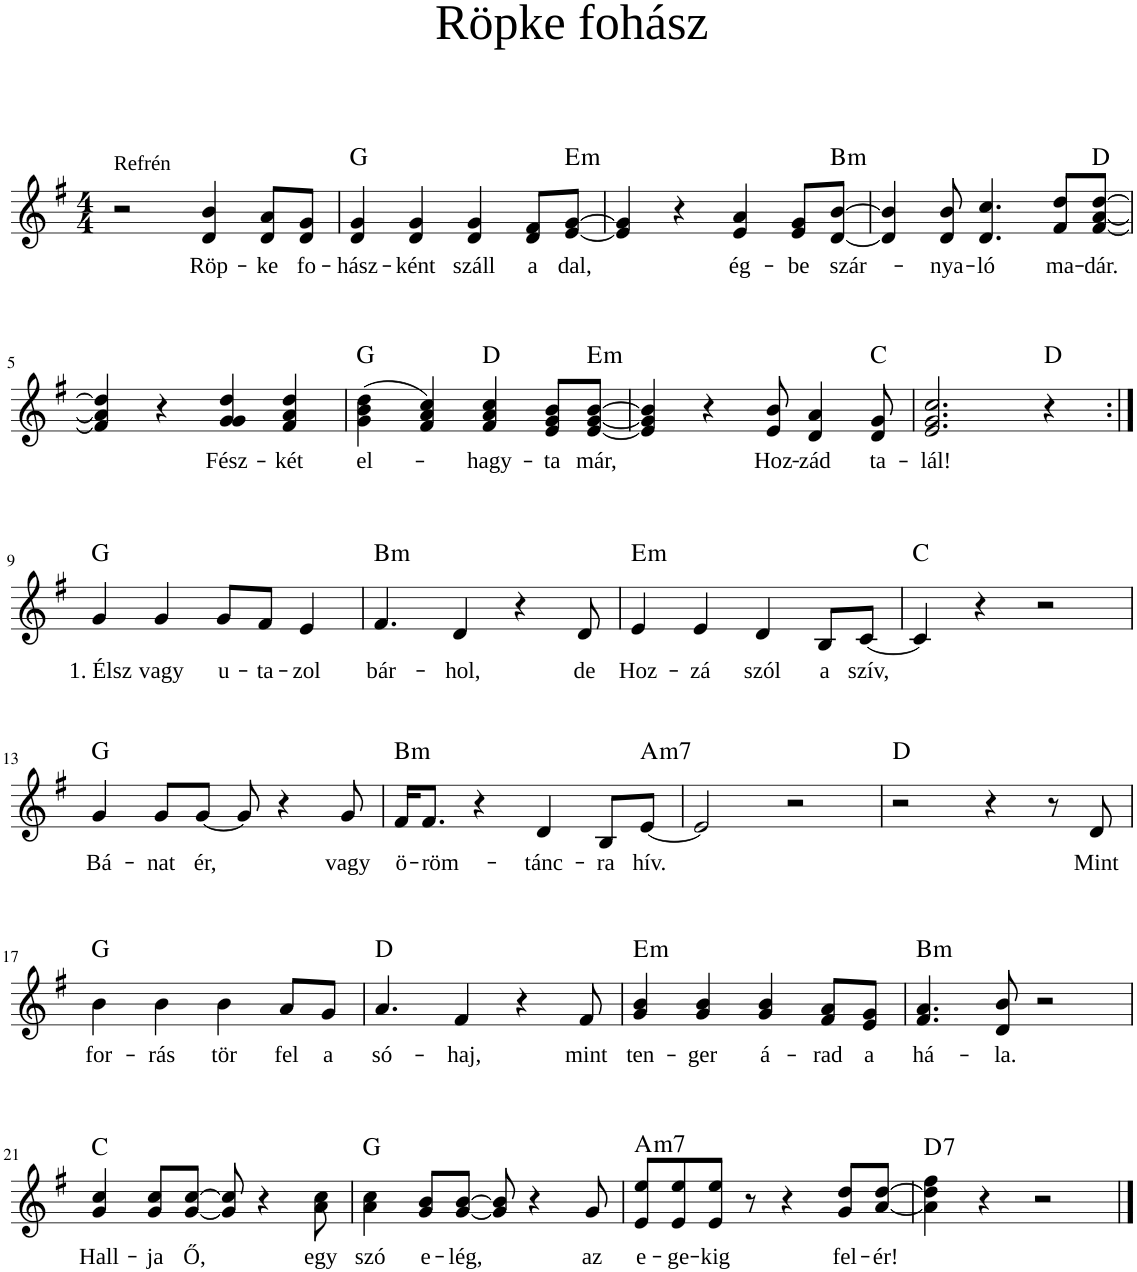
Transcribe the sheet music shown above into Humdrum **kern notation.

**kern	**text	**harte
*part1	*part1	*part1
*staff1	*staff1	*
*I"Voice	*	*
*clefG2	*	*
*k[f#]	*	*
*M4/4	*	*
=1	=1	=1
!LO:TX:a:t=Refrén	!	!
2r	.	.
!	!LO:LY:b	!
4d/ 4b/	Röp-	.
!	!LO:LY:b	!
8d/ 8a/L	-ke	.
!	!LO:LY:b	!
8d/ 8g/J	fo-	.
=2	=2	=2
!	!LO:LY:b	!LO:H:kt=N.C.
4d/ 4g/	-hász-	N
!	!LO:LY:b	!
4d/ 4g/	-ként	.
!	!LO:LY:b	!
4d/ 4g/	száll	.
!	!LO:LY:b	!
8d/ 8f#/L	a	.
!	!LO:LY:b	!LO:H:kt=m
[8e/ [8g/J	dal,	E:min
=3	=3	=3
4e/] 4g/]	.	.
4r	.	.
!	!LO:LY:b	!
4e/ 4a/	ég-	.
!	!LO:LY:b	!
8e/ 8g/L	-be	.
!	!LO:LY:b	!LO:H:kt=m
[8d/ [8b/J	szár-	B:min
=4	=4	=4
4d/] 4b/]	.	.
!	!LO:LY:b	!
8d/ 8b/	-nya-	.
!	!LO:LY:b	!
4.d/ 4.cc/	-ló	.
!	!LO:LY:b	!
8f#/ 8dd/L	ma-	.
!	!LO:LY:b	!LO:H:kt=N.C.
[8f#/ [8a/ [8dd/J	-dár.	N
!!LO:LB:g=z
=5	=5	=5
4f#/] 4a/] 4dd/]	.	.
4r	.	.
!	!LO:LY:b	!
4g/ 4g/ 4dd/	Fész-	.
!	!LO:LY:b	!
4f#/ 4a/ 4dd/	-két	.
=6	=6	=6
!	!LO:LY:b	!LO:H:kt=N.C.
(4g\ 4b\ 4dd\	el-	N
4f#/ 4a/ 4cc/)	.	.
!	!LO:LY:b	!LO:H:kt=N.C.
4f#/ 4a/ 4cc/	-hagy-	N
!	!LO:LY:b	!
8e/ 8g/ 8b/L	-ta	.
!	!LO:LY:b	!LO:H:kt=m
[8e/ [8g/ [8b/J	már,	E:min
=7	=7	=7
4e/] 4g/] 4b/]	.	.
4r	.	.
!	!LO:LY:b	!
8e/ 8b/	Hoz-	.
!	!LO:LY:b	!
4d/ 4a/	-zád	.
!	!LO:LY:b	!LO:H:kt=N.C.
8d/ 8g/	ta-	N
=8	=8	=8
!	!LO:LY:b	!
2.e/ 2.g/ 2.cc/	-lál!	.
!	!	!LO:H:kt=N.C.
4r	.	N
!!LO:LB:g=z
=9:|!	=9:|!	=9:|!
!	!LO:LY:b	!LO:H:kt=N.C.
4g/	1. Élsz	N
!	!LO:LY:b	!
4g/	vagy	.
!	!LO:LY:b	!
8g/L	u-	.
!	!LO:LY:b	!
8f#/J	-ta-	.
!	!LO:LY:b	!
4e/	-zol	.
=10	=10	=10
!	!LO:LY:b	!LO:H:kt=m
4.f#/	bár-	B:min
!	!LO:LY:b	!
4d/	-hol,	.
4r	.	.
!	!LO:LY:b	!
8d/	de	.
=11	=11	=11
!	!LO:LY:b	!LO:H:kt=m
4e/	Hoz-	E:min
!	!LO:LY:b	!
4e/	-zá	.
!	!LO:LY:b	!
4d/	szól	.
!	!LO:LY:b	!
8B/L	a	.
!	!LO:LY:b	!
[8c/J	szív,	.
=12	=12	=12
!	!	!LO:H:kt=N.C.
4c/]	.	N
4r	.	.
2r	.	.
!!LO:LB:g=z
=13	=13	=13
!	!LO:LY:b	!LO:H:kt=N.C.
4g/	Bá-	N
!	!LO:LY:b	!
8g/L	-nat	.
!	!LO:LY:b	!
[8g/J	ér,	.
8g/]	.	.
4r	.	.
!	!LO:LY:b	!
8g/	vagy	.
=14	=14	=14
!	!LO:LY:b	!LO:H:kt=m
16f#/KL	ö-	B:min
!	!LO:LY:b	!
8.f#/J	-röm-	.
4r	.	.
!	!LO:LY:b	!
4d/	-tánc-	.
!	!LO:LY:b	!
8B/L	-ra	.
!	!LO:LY:b	!LO:H:kt=m7
[8e/J	hív.	A:min7
=15	=15	=15
2e/]	.	.
2r	.	.
=16	=16	=16
!	!	!LO:H:kt=N.C.
2r	.	N
4r	.	.
8r	.	.
!	!LO:LY:b	!
8d/	Mint	.
!!LO:LB:g=z
=17	=17	=17
!	!LO:LY:b	!LO:H:kt=N.C.
4b\	for-	N
!	!LO:LY:b	!
4b\	-rás	.
!	!LO:LY:b	!
4b\	tör	.
!	!LO:LY:b	!
8a/L	fel	.
!	!LO:LY:b	!
8g/J	a	.
=18	=18	=18
!	!LO:LY:b	!LO:H:kt=N.C.
4.a/	só-	N
!	!LO:LY:b	!
4f#/	-haj,	.
4r	.	.
!	!LO:LY:b	!
8f#/	mint	.
=19	=19	=19
!	!LO:LY:b	!LO:H:kt=m
4g/ 4b/	ten-	E:min
!	!LO:LY:b	!
4g/ 4b/	-ger	.
!	!LO:LY:b	!
4g/ 4b/	á-	.
!	!LO:LY:b	!
8f#/ 8a/L	-rad	.
!	!LO:LY:b	!
8e/ 8g/J	a	.
=20	=20	=20
!	!LO:LY:b	!LO:H:kt=m
4.f#/ 4.a/	há-	B:min
!	!LO:LY:b	!
8d/ 8b/	-la.	.
2r	.	.
!!LO:LB:g=z
=21	=21	=21
!	!LO:LY:b	!LO:H:kt=N.C.
4g/ 4cc/	Hall-	N
!	!LO:LY:b	!
8g/ 8cc/L	-ja	.
!	!LO:LY:b	!
[8g/ [8cc/J	Ő,	.
8g/] 8cc/]	.	.
4r	.	.
!	!LO:LY:b	!
8a\ 8cc\	egy	.
=22	=22	=22
!	!LO:LY:b	!LO:H:kt=N.C.
4a\ 4cc\	szó	N
!	!LO:LY:b	!
8g/ 8b/L	e-	.
!	!LO:LY:b	!
[8g/ [8b/J	-lég,	.
8g/] 8b/]	.	.
4r	.	.
!	!LO:LY:b	!
8g/	az	.
=23	=23	=23
!	!LO:LY:b	!LO:H:kt=m7
8e/ 8ee/L	e-	A:min7
!	!LO:LY:b	!
8e/ 8ee/	-ge-	.
!	!LO:LY:b	!
8e/ 8ee/J	-kig	.
8r	.	.
4r	.	.
!	!LO:LY:b	!
8g/ 8dd/L	fel-	.
!	!LO:LY:b	!
[8a/ [8dd/J	-ér!	.
=24	=24	=24
!	!	!LO:H:kt=7
4a\] 4dd\] 4ff#\	.	D:7
4r	.	.
2r	.	.
==	==	==
*-	*-	*-
